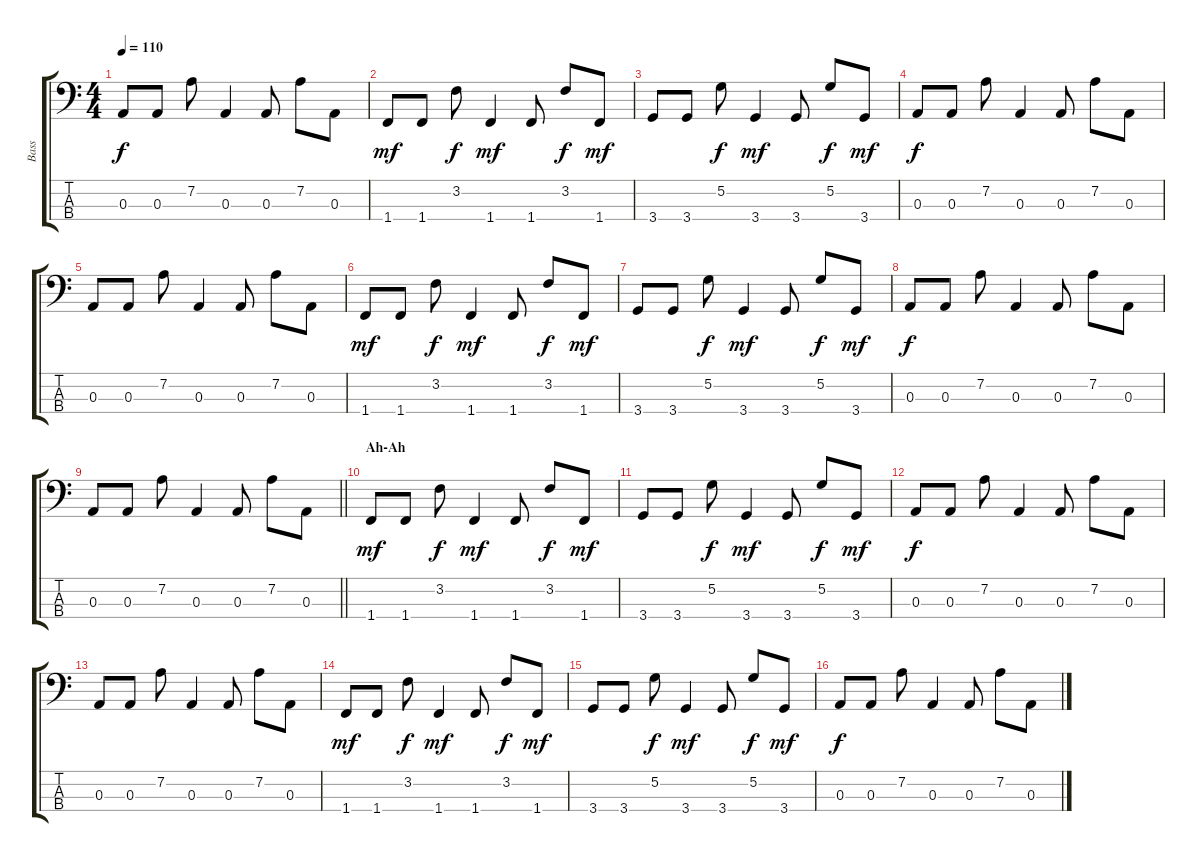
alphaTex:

\track ("Bass" "Bass") {instrument electricbassfinger}
\staff {score tabs}
\tuning (G2 D2 A1 E1) {hide}
\ts (4 4)
\tempo 110
\clef f4
\ks c
0.3.8{dy f} 0.3.8 7.2.8 0.3.4 0.3.8 7.2.8 0.3.8 |
1.4.8{dy mf} 1.4.8 3.2.8{dy f} 1.4.4{dy mf} 1.4.8 3.2.8{dy f} 1.4.8{dy mf} |
3.4.8 3.4.8 5.2.8{dy f} 3.4.4{dy mf} 3.4.8 5.2.8{dy f} 3.4.8{dy mf} |
0.3.8{dy f} 0.3.8 7.2.8 0.3.4 0.3.8 7.2.8 0.3.8 |
0.3.8 0.3.8 7.2.8 0.3.4 0.3.8 7.2.8 0.3.8 |
1.4.8{dy mf} 1.4.8 3.2.8{dy f} 1.4.4{dy mf} 1.4.8 3.2.8{dy f} 1.4.8{dy mf} |
3.4.8 3.4.8 5.2.8{dy f} 3.4.4{dy mf} 3.4.8 5.2.8{dy f} 3.4.8{dy mf} |
0.3.8{dy f} 0.3.8 7.2.8 0.3.4 0.3.8 7.2.8 0.3.8 |
\barLineRight lightlight
0.3.8 0.3.8 7.2.8 0.3.4 0.3.8 7.2.8 0.3.8 |
\section ("" "Ah-Ah")
1.4.8{dy mf} 1.4.8 3.2.8{dy f} 1.4.4{dy mf} 1.4.8 3.2.8{dy f} 1.4.8{dy mf} |
3.4.8 3.4.8 5.2.8{dy f} 3.4.4{dy mf} 3.4.8 5.2.8{dy f} 3.4.8{dy mf} |
0.3.8{dy f} 0.3.8 7.2.8 0.3.4 0.3.8 7.2.8 0.3.8 |
0.3.8 0.3.8 7.2.8 0.3.4 0.3.8 7.2.8 0.3.8 |
1.4.8{dy mf} 1.4.8 3.2.8{dy f} 1.4.4{dy mf} 1.4.8 3.2.8{dy f} 1.4.8{dy mf} |
3.4.8 3.4.8 5.2.8{dy f} 3.4.4{dy mf} 3.4.8 5.2.8{dy f} 3.4.8{dy mf} |
0.3.8{dy f} 0.3.8 7.2.8 0.3.4 0.3.8 7.2.8 0.3.8
